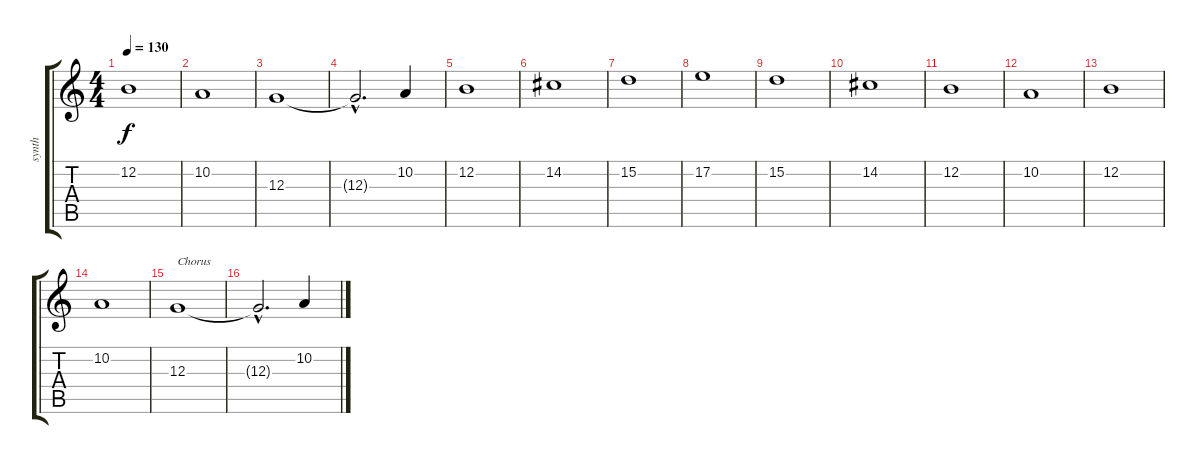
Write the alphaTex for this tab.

\track ("synth" "synth") {instrument synthstrings1}
\staff {score tabs}
\tuning (E4 B3 G3 D3 A2 E2) {hide}
\ts (4 4)
\tempo 130
\clef g2
\ks c
12.2.1{dy f} |
10.2.1 |
12.3.1 |
12.3{hac t}.2{d} 10.2.4 |
12.2.1 |
14.2.1 |
15.2.1 |
17.2.1 |
15.2.1 |
14.2.1 |
12.2.1 |
10.2.1 |
12.2.1 |
10.2.1 |
12.3.1{txt "Chorus"} |
12.3{hac t}.2{d} 10.2.4
